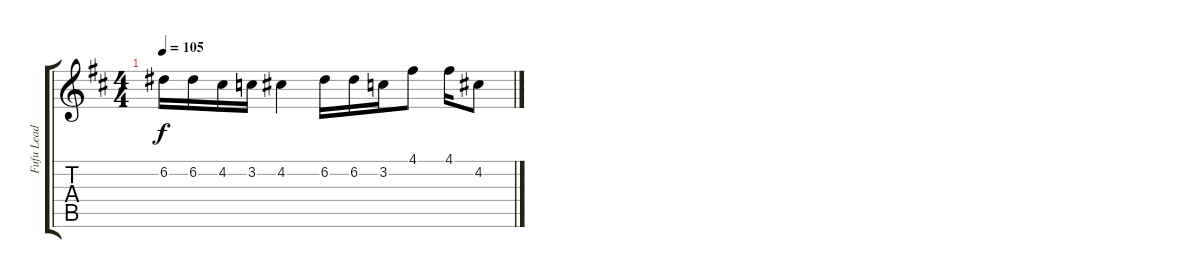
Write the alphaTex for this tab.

\track ("Fufu Lead" "Fufu Lead") {instrument distortionguitar}
\staff {score tabs}
\tuning (D4 A3 F3 C3 G2 D2) {hide}
\ts (4 4)
\tempo 105
\clef g2
\ks d
6.2.16{dy f} 6.2.16 4.2.16 3.2.16 4.2.4 6.2.16 6.2.16 3.2.16 4.1.8 4.1.16 4.2.8
